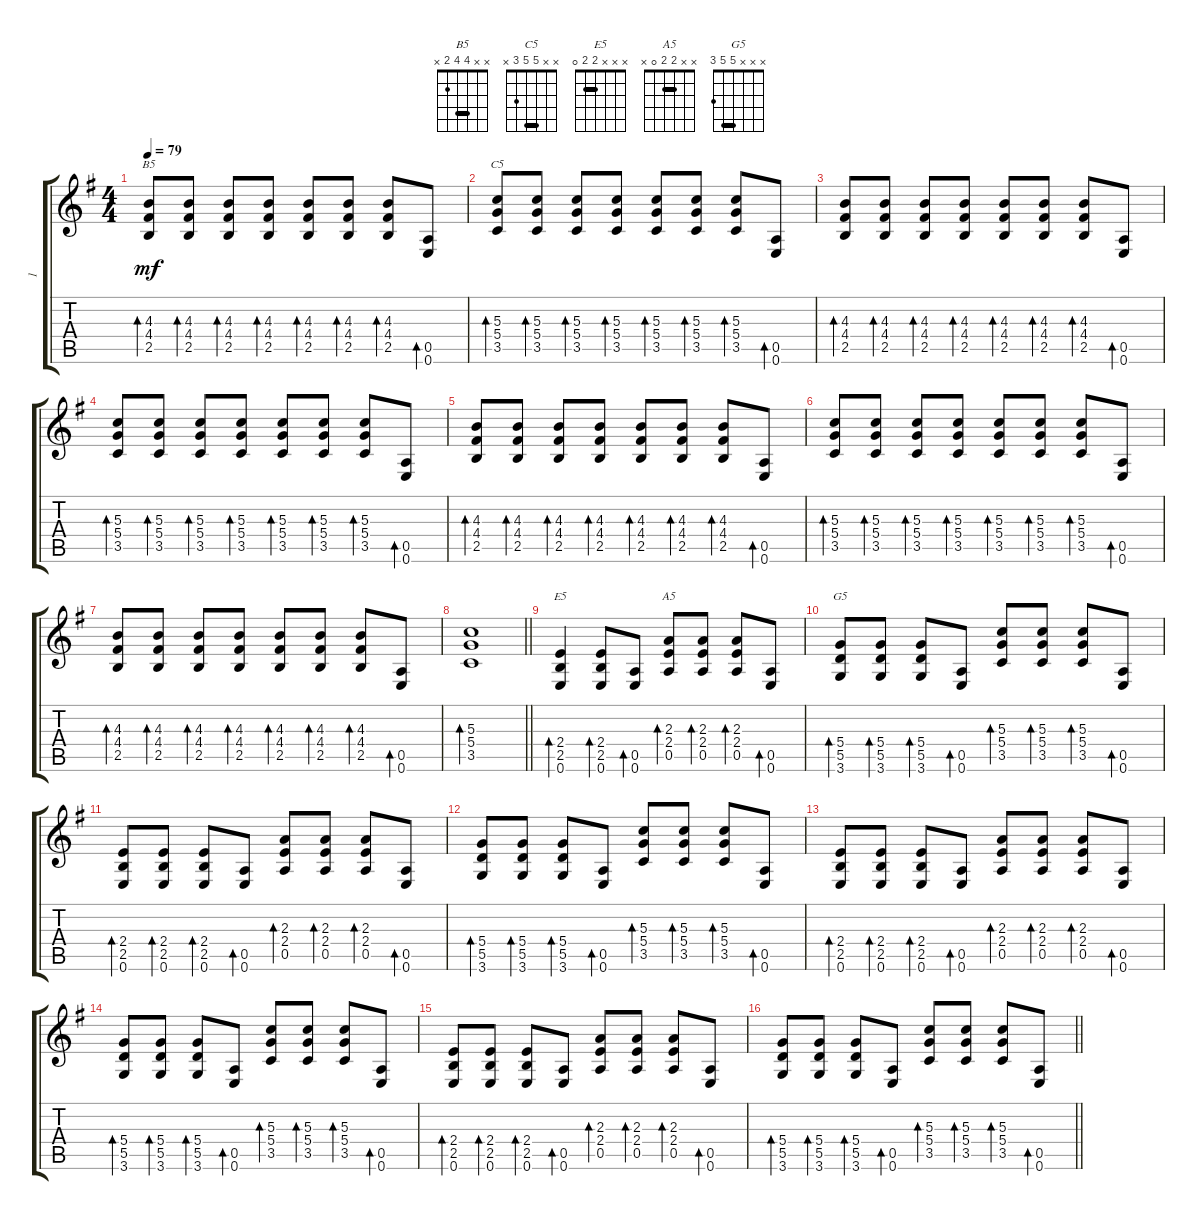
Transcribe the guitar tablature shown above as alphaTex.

\track ("1" "1") {instrument acousticguitarsteel}
\staff {score tabs}
\tuning (E4 B3 G3 D3 A2 E2) {hide}
\chord ("B5" x x 4 4 2 x) {barre 4}
\chord ("C5" x x 5 5 3 x) {barre 5}
\chord ("E5" x x x 2 2 0) {barre 2}
\chord ("A5" x x 2 2 0 x) {barre 2}
\chord ("G5" x x x 5 5 3) {barre 5}
\ts (4 4)
\tempo 79
\clef g2
\ks eminor
(4.3 4.4 2.5).8{bd 30 ch "B5" dy mf} (4.3 4.4 2.5).8{bd 30} (4.3 4.4 2.5).8{bd 30} (4.3 4.4 2.5).8{bd 30} (4.3 4.4 2.5).8{bd 30} (4.3 4.4 2.5).8{bd 30} (4.3 4.4 2.5).8{bd 30} (0.5 0.6).8{bd 30} |
(5.3 5.4 3.5).8{bd 30 ch "C5"} (5.3 5.4 3.5).8{bd 30} (5.3 5.4 3.5).8{bd 30} (5.3 5.4 3.5).8{bd 30} (5.3 5.4 3.5).8{bd 30} (5.3 5.4 3.5).8{bd 30} (5.3 5.4 3.5).8{bd 30} (0.5 0.6).8{bd 30} |
(4.3 4.4 2.5).8{bd 30} (4.3 4.4 2.5).8{bd 30} (4.3 4.4 2.5).8{bd 30} (4.3 4.4 2.5).8{bd 30} (4.3 4.4 2.5).8{bd 30} (4.3 4.4 2.5).8{bd 30} (4.3 4.4 2.5).8{bd 30} (0.5 0.6).8{bd 30} |
(5.3 5.4 3.5).8{bd 30} (5.3 5.4 3.5).8{bd 30} (5.3 5.4 3.5).8{bd 30} (5.3 5.4 3.5).8{bd 30} (5.3 5.4 3.5).8{bd 30} (5.3 5.4 3.5).8{bd 30} (5.3 5.4 3.5).8{bd 30} (0.5 0.6).8{bd 30} |
(4.3 4.4 2.5).8{bd 30} (4.3 4.4 2.5).8{bd 30} (4.3 4.4 2.5).8{bd 30} (4.3 4.4 2.5).8{bd 30} (4.3 4.4 2.5).8{bd 30} (4.3 4.4 2.5).8{bd 30} (4.3 4.4 2.5).8{bd 30} (0.5 0.6).8{bd 30} |
(5.3 5.4 3.5).8{bd 30} (5.3 5.4 3.5).8{bd 30} (5.3 5.4 3.5).8{bd 30} (5.3 5.4 3.5).8{bd 30} (5.3 5.4 3.5).8{bd 30} (5.3 5.4 3.5).8{bd 30} (5.3 5.4 3.5).8{bd 30} (0.5 0.6).8{bd 30} |
(4.3 4.4 2.5).8{bd 30} (4.3 4.4 2.5).8{bd 30} (4.3 4.4 2.5).8{bd 30} (4.3 4.4 2.5).8{bd 30} (4.3 4.4 2.5).8{bd 30} (4.3 4.4 2.5).8{bd 30} (4.3 4.4 2.5).8{bd 30} (0.5 0.6).8{bd 30} |
\barLineRight lightlight
(5.3 5.4 3.5).1{bd 30} |
(2.4 2.5 0.6).4{bd 30 ch "E5"} (2.4 2.5 0.6).8{bd 30} (0.5 0.6).8{bd 30} (2.3 2.4 0.5).8{bd 30 ch "A5"} (2.3 2.4 0.5).8{bd 30} (2.3 2.4 0.5).8{bd 30} (0.5 0.6).8{bd 30} |
(5.4 5.5 3.6).8{bd 30 ch "G5"} (5.4 5.5 3.6).8{bd 30} (5.4 5.5 3.6).8{bd 30} (0.5 0.6).8{bd 30} (5.3 5.4 3.5).8{bd 30} (5.3 5.4 3.5).8{bd 30} (5.3 5.4 3.5).8{bd 30} (0.5 0.6).8{bd 30} |
(2.4 2.5 0.6).8{bd 30} (2.4 2.5 0.6).8{bd 30} (2.4 2.5 0.6).8{bd 30} (0.5 0.6).8{bd 30} (2.3 2.4 0.5).8{bd 30} (2.3 2.4 0.5).8{bd 30} (2.3 2.4 0.5).8{bd 30} (0.5 0.6).8{bd 30} |
(5.4 5.5 3.6).8{bd 30} (5.4 5.5 3.6).8{bd 30} (5.4 5.5 3.6).8{bd 30} (0.5 0.6).8{bd 30} (5.3 5.4 3.5).8{bd 30} (5.3 5.4 3.5).8{bd 30} (5.3 5.4 3.5).8{bd 30} (0.5 0.6).8{bd 30} |
(2.4 2.5 0.6).8{bd 30} (2.4 2.5 0.6).8{bd 30} (2.4 2.5 0.6).8{bd 30} (0.5 0.6).8{bd 30} (2.3 2.4 0.5).8{bd 30} (2.3 2.4 0.5).8{bd 30} (2.3 2.4 0.5).8{bd 30} (0.5 0.6).8{bd 30} |
(5.4 5.5 3.6).8{bd 30} (5.4 5.5 3.6).8{bd 30} (5.4 5.5 3.6).8{bd 30} (0.5 0.6).8{bd 30} (5.3 5.4 3.5).8{bd 30} (5.3 5.4 3.5).8{bd 30} (5.3 5.4 3.5).8{bd 30} (0.5 0.6).8{bd 30} |
(2.4 2.5 0.6).8{bd 30} (2.4 2.5 0.6).8{bd 30} (2.4 2.5 0.6).8{bd 30} (0.5 0.6).8{bd 30} (2.3 2.4 0.5).8{bd 30} (2.3 2.4 0.5).8{bd 30} (2.3 2.4 0.5).8{bd 30} (0.5 0.6).8{bd 30} |
\barLineRight lightlight
(5.4 5.5 3.6).8{bd 30} (5.4 5.5 3.6).8{bd 30} (5.4 5.5 3.6).8{bd 30} (0.5 0.6).8{bd 30} (5.3 5.4 3.5).8{bd 30} (5.3 5.4 3.5).8{bd 30} (5.3 5.4 3.5).8{bd 30} (0.5 0.6).8{bd 30}
